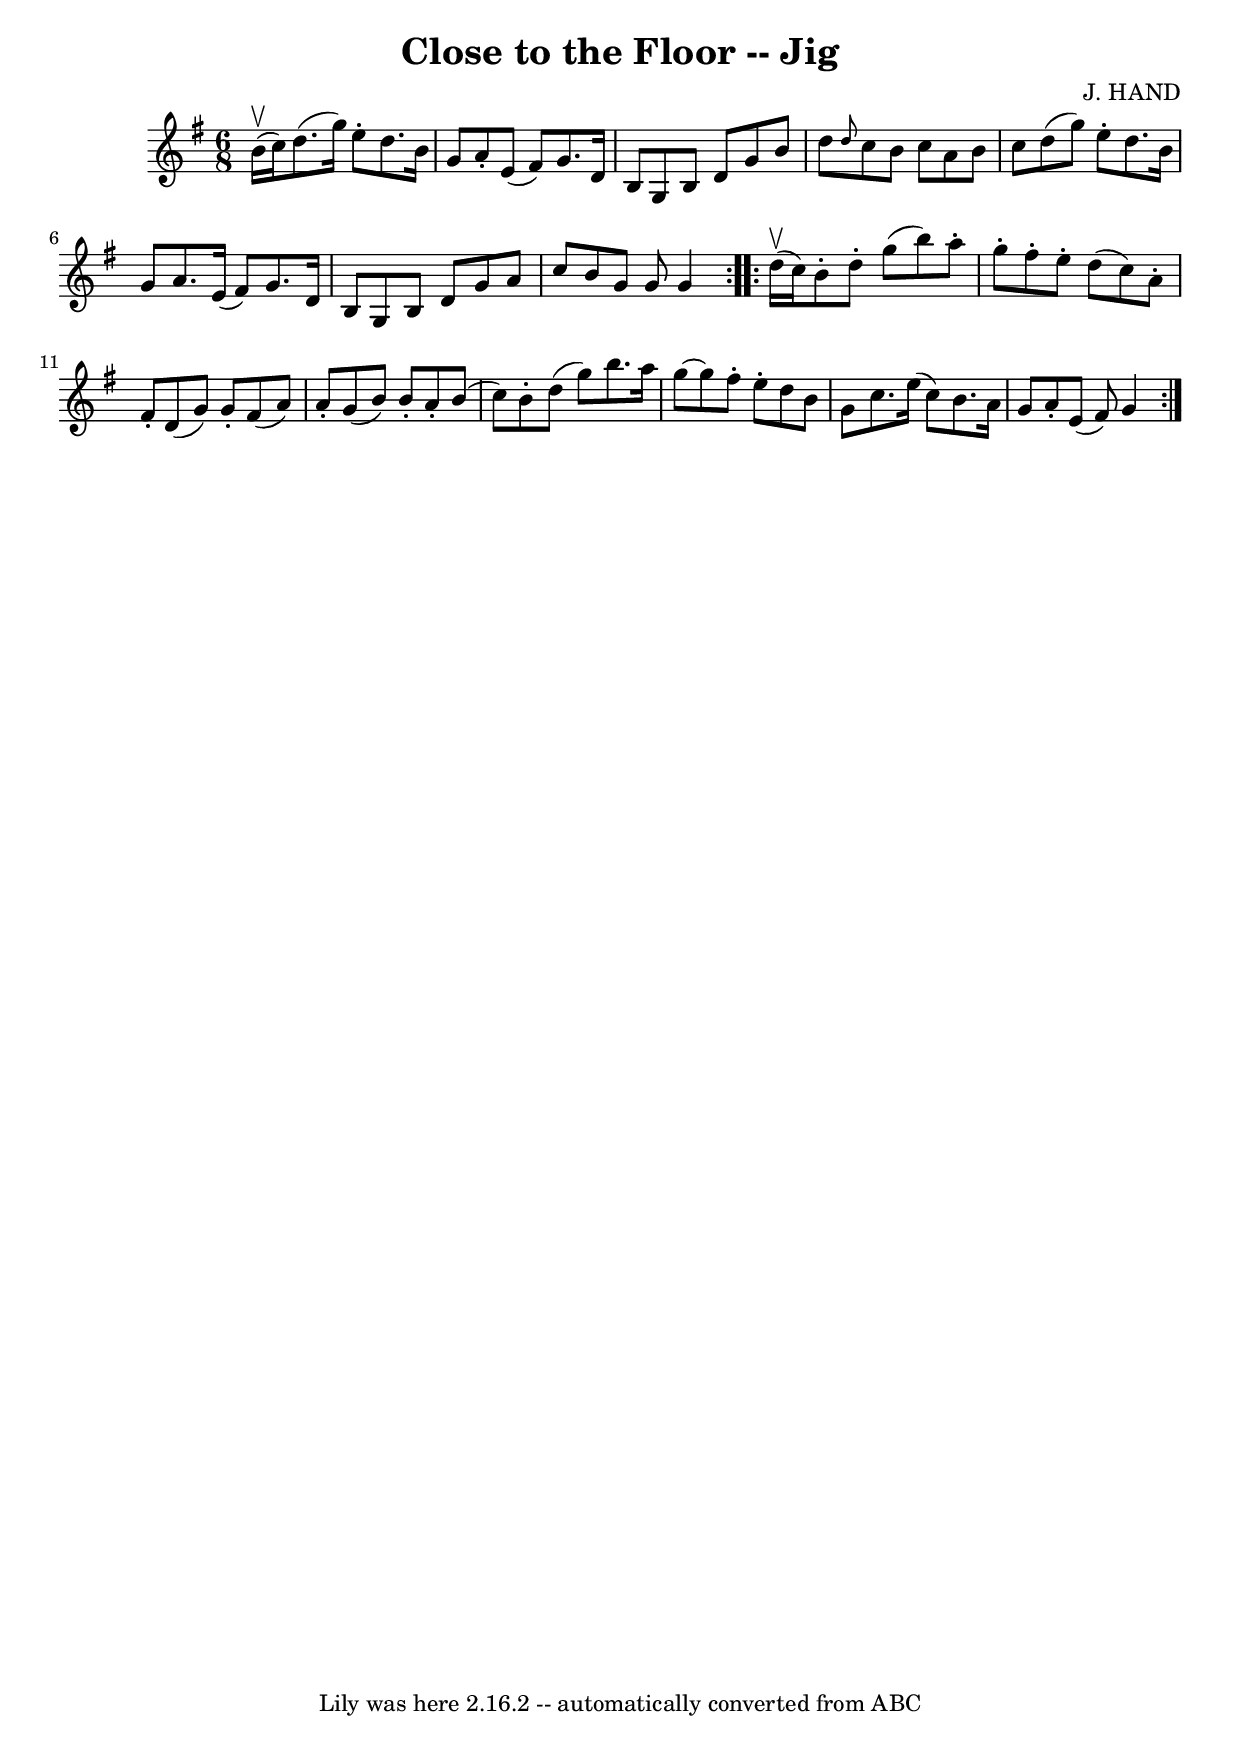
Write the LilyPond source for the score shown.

\version "2.16.2"
\include "Mammoth.ily"
\header {
  %% book = "Ryan's Mammoth Collection"
  composer = "J. HAND"
  crossRefNumber = "1"
  footnotes = "\\\\86 441"
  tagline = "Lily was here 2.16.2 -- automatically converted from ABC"
  title = "Close to the Floor -- Jig"

}
voicedefault =  {



  \repeat volta 2 {

    \time 6/8 
    \key g \major
    b'16^\upbow(c''16) |
    d''8. (
    g''16) e''8 -. d''8. b'16 g'8    |
    a'8 -. e'8 (fis'8 
    ) g'8. d'16 b8    |
    g8 b8 d'8 g'8 b'8 d''8    
    |
    \grace { d''8  
	   } c''8 b'8 c''8 a'8 b'8 c''8    
    |
    d''8 (g''8) e''8 -. d''8. b'16 g'8    |
    
    a'8. e'16 (fis'8) g'8. d'16 b8    |
    g8 b8 d'8   
    g'8 a'8 c''8    |
    b'8 g'8 g'8 g'4  
  }     

  \repeat volta 2 {
    d''16^\upbow(c''16) |
    b'8 -. d''8 -.   
    g''8 (b''8) a''8 -. g''8 -.   |
    fis''8 -. e''8 -. d''8 (
    c''8) a'8 -. fis'8 -.   |
    d'8 (g'8) g'8 -. fis'8 (
    a'8) a'8 -.   |
    g'8 (b'8) b'8 -. a'8 -. b'8 (c''8 
    )   |
    b'8 -. d''8 (g''8) b''8. a''16 g''8   ~    
    |
    g''8 fis''8 -. e''8 -. d''8 b'8 g'8    |
    c''8. 
    e''16 (c''8) b'8. a'16 g'8    |
    a'8 -. e'8 (
    fis'8) g'4  
  }   

}

\score{
  <<

    \context Staff="default"
    {
      \voicedefault 
      
    }

  >>
  \layout {
    
  }
  \midi {
  }

}
